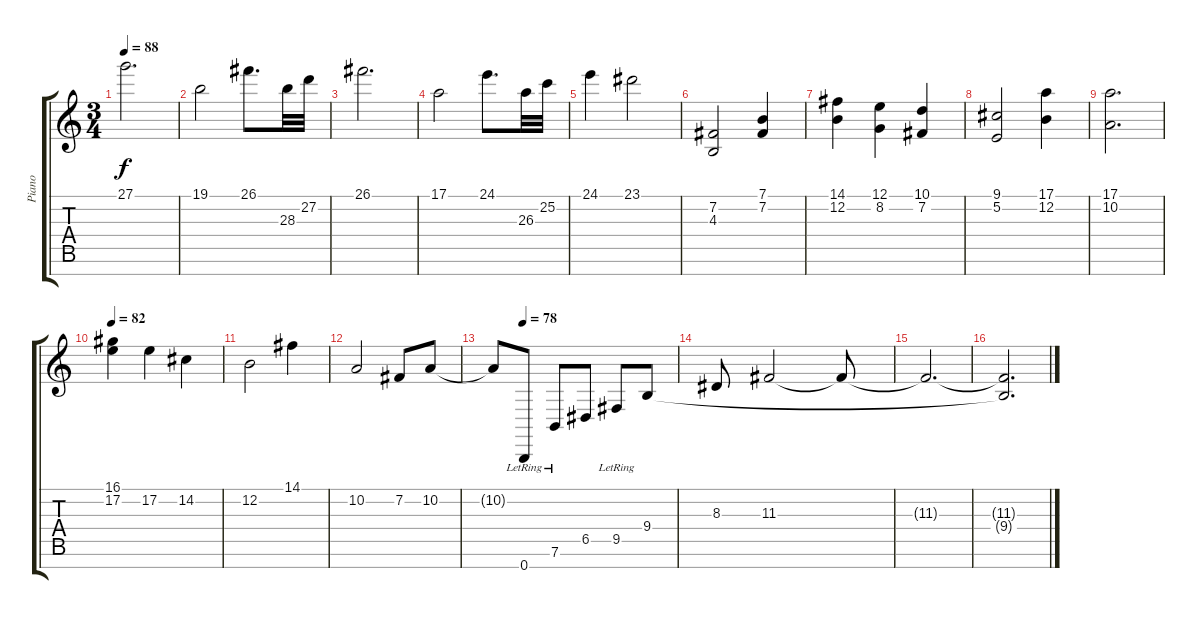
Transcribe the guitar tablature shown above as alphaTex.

\track ("Piano" "Piano") {instrument acousticgrandpiano}
\staff {score tabs}
\tuning (E4 B3 G3 D3 A2 E2 B1) {hide}
\ts (3 4)
\tempo 88
\clef g2
\ks c
27.1.2{d dy f} |
19.1.2 26.1.8{d} 28.3.32 27.2.32 |
26.1.2{d} |
17.1.2 24.1.8{d} 26.3.32 25.2.32 |
24.1.4 23.1.2 |
(7.2 4.3).2 (7.1 7.2).4 |
(14.1 12.2).4 (12.1 8.2).4 (10.1 7.2).4 |
(9.1 5.2).2 (17.1 12.2).4 |
(17.1 10.2).2{d} |
\tempo 82
(16.1 17.2).4 17.2.4 14.2.4 |
12.2.2 14.1.4 |
10.2.2 7.2.8 10.2.8 |
\tempo (78 0.16666666666666666)
10.2{t}.8 0.7{lr}.8 7.6{lr}.8 6.5.8 9.5{lr}.8 9.4.8 |
8.3.8 11.3.2 11.3{t}.8 |
11.3{t}.2{d} |
(11.3{t} 9.4{t}).2{d}
